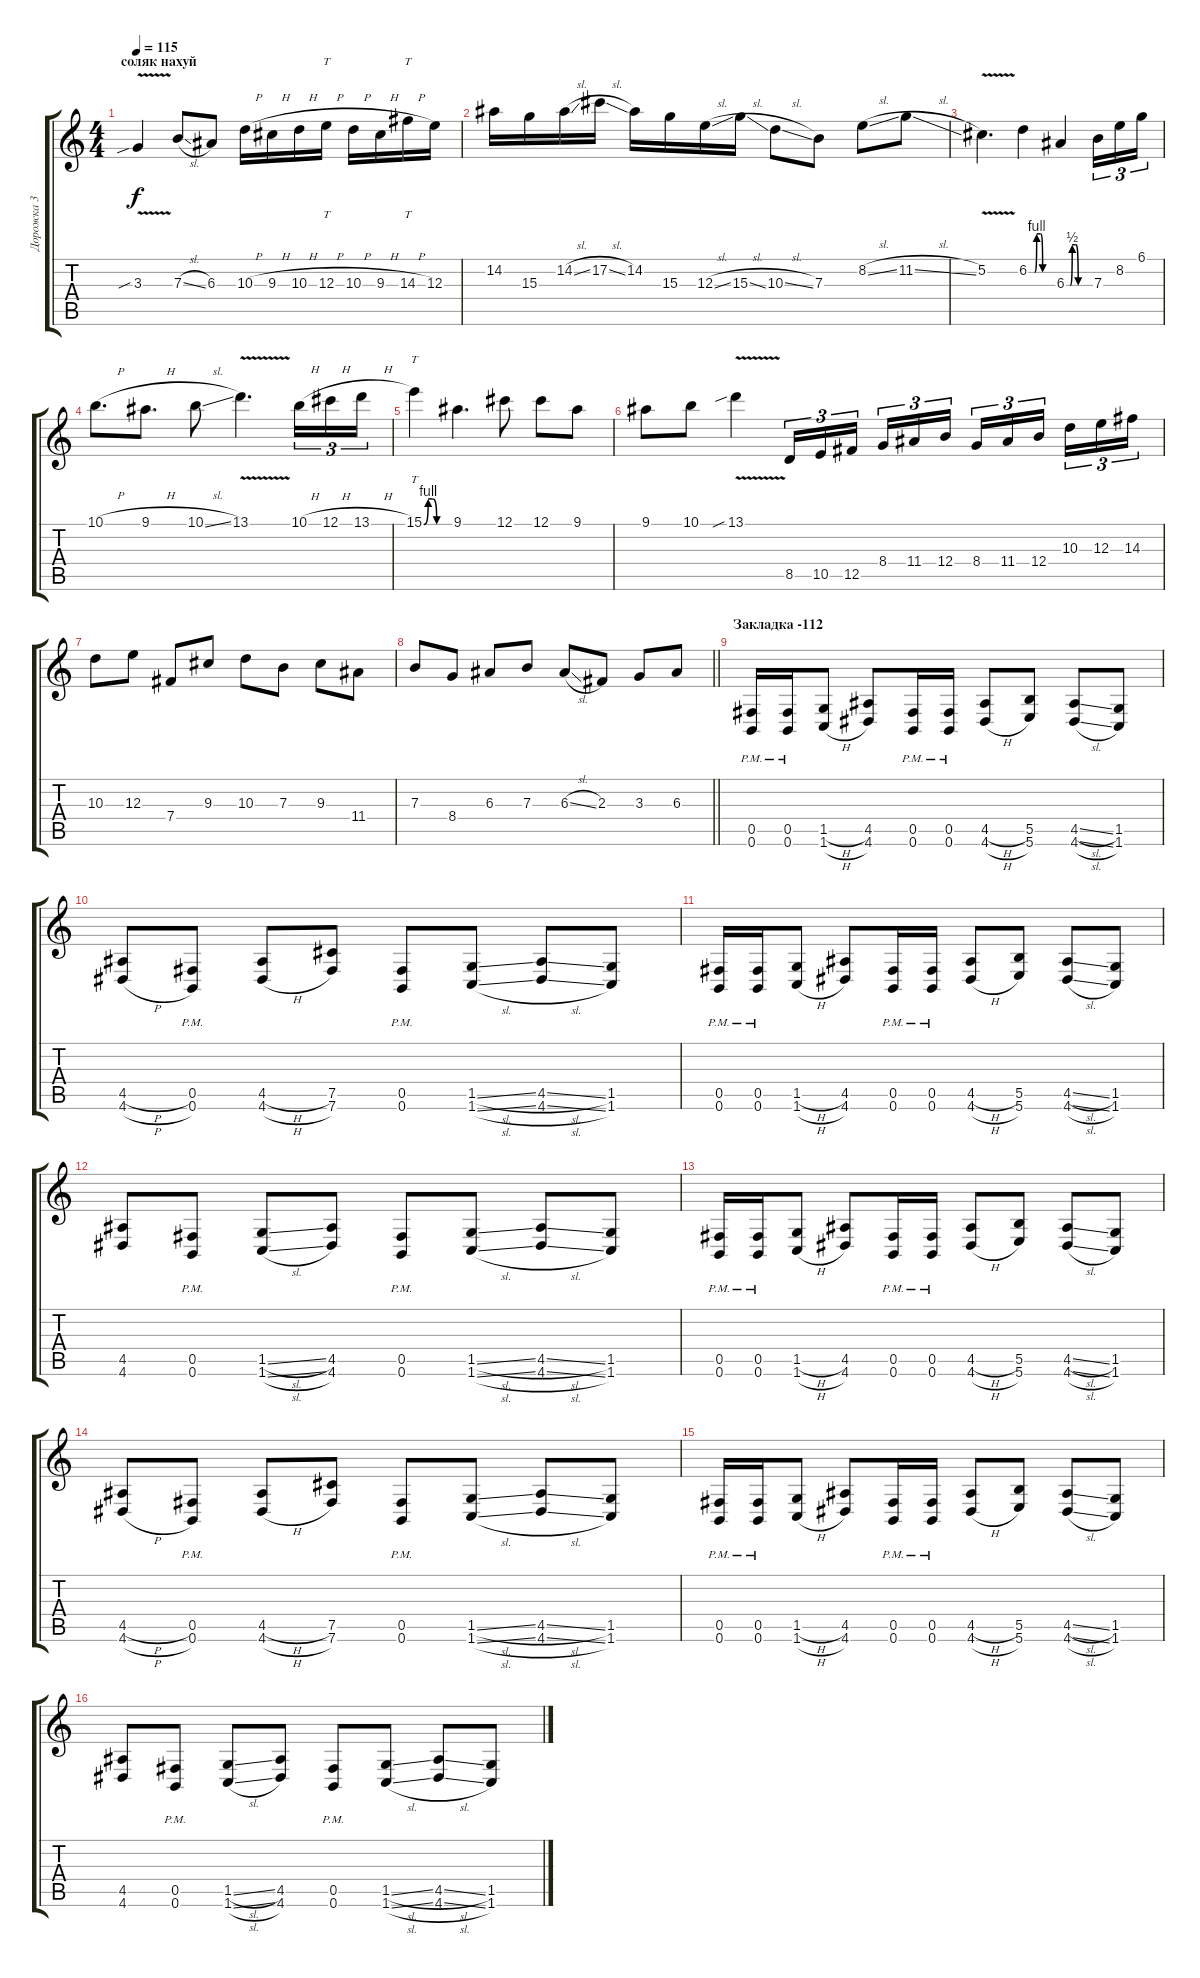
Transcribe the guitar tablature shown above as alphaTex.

\track ("Дорожка 3" "Дорожка 3") {instrument distortionguitar}
\staff {score tabs}
\tuning (Db4 Ab3 E3 B2 Gb2 B1) {hide}
\ts (4 4)
\section ("" "соляк нахуй")
\tempo 115
\clef g2
\ks c
3.3{v sib}.4{dy f} 7.3{sl}.8 6.3.8 10.3{h}.16 9.3{h}.16 10.3{h}.16 12.3{h}.16{tt} 10.3{h}.16 9.3{h}.16 14.3{h}.16{tt} 12.3.16 |
14.2.16 15.3.16 14.2{sl}.16 17.2{sl}.16 14.2.16 15.3.16 12.3{sl}.16 15.3{sl}.16 10.3{sl}.8 7.3.8 8.2{sl}.8 11.2{sl}.8 |
5.2{v}.4{d} 6.2{be (custom 0 0 15 0 20 4 30 4 35 0 60 0)}.4 6.3{be (custom 0 0 10 0 15 2 20 2 24 2 30 0 60 0)}.4 7.3.16{tu (3 2)} 8.2.16{tu (3 2)} 6.1.16{tu (3 2)} |
10.1{h}.8{d} 9.1{h}.8{d} 10.1{sl}.8 13.1{v}.4{d} 10.1{h}.16{tu (3 2)} 12.1{h}.16{tu (3 2)} 13.1{h}.16{tu (3 2)} |
15.1{be (custom 0 0 10 4 20 4 30 0 60 0)}.4{tt} 9.1.4{d} 12.1.8 12.1.8 9.1.8 |
9.1.8 10.1.8 13.1{v sib}.4 8.5.16{tu (3 2)} 10.5.16{tu (3 2)} 12.5.16{tu (3 2) beam splitsecondary} 8.4.16{tu (3 2)} 11.4.16{tu (3 2)} 12.4.16{tu (3 2)} 8.4.16{tu (3 2)} 11.4.16{tu (3 2)} 12.4.16{tu (3 2) beam splitsecondary} 10.3.16{tu (3 2)} 12.3.16{tu (3 2)} 14.3.16{tu (3 2)} |
10.3.8 12.3.8 7.4.8 9.3.8 10.3.8 7.3.8 9.3.8 11.4.8 |
\barLineRight lightlight
7.3.8 8.4.8 6.3.8 7.3.8 6.3{sl}.8 2.3.8 3.3.8 6.3.8 |
\section ("" "Закладка -112")
(0.5{pm} 0.6{pm}).16 (0.5{pm} 0.6{pm}).16 (1.5{h} 1.6{h}).8 (4.5 4.6).8 (0.5{pm} 0.6{pm}).16 (0.5{pm} 0.6{pm}).16 (4.5{h} 4.6{h}).8 (5.5 5.6).8 (4.5{sl} 4.6{sl}).8 (1.5 1.6).8 |
(4.5{h} 4.6{h}).8 (0.5{pm} 0.6{pm}).8 (4.5{h} 4.6{h}).8 (7.5 7.6).8 (0.5{pm} 0.6{pm}).8 (1.5{sl} 1.6{sl}).8 (4.5{sl} 4.6{sl}).8 (1.5 1.6).8 |
(0.5{pm} 0.6{pm}).16 (0.5{pm} 0.6{pm}).16 (1.5{h} 1.6{h}).8 (4.5 4.6).8 (0.5{pm} 0.6{pm}).16 (0.5{pm} 0.6{pm}).16 (4.5{h} 4.6{h}).8 (5.5 5.6).8 (4.5{sl} 4.6{sl}).8 (1.5 1.6).8 |
(4.5 4.6).8 (0.5{pm} 0.6{pm}).8 (1.5{sl} 1.6{sl}).8 (4.5 4.6).8 (0.5{pm} 0.6{pm}).8 (1.5{sl} 1.6{sl}).8 (4.5{sl} 4.6{sl}).8 (1.5 1.6).8 |
(0.5{pm} 0.6{pm}).16 (0.5{pm} 0.6{pm}).16 (1.5{h} 1.6{h}).8 (4.5 4.6).8 (0.5{pm} 0.6{pm}).16 (0.5{pm} 0.6{pm}).16 (4.5{h} 4.6{h}).8 (5.5 5.6).8 (4.5{sl} 4.6{sl}).8 (1.5 1.6).8 |
(4.5{h} 4.6{h}).8 (0.5{pm} 0.6{pm}).8 (4.5{h} 4.6{h}).8 (7.5 7.6).8 (0.5{pm} 0.6{pm}).8 (1.5{sl} 1.6{sl}).8 (4.5{sl} 4.6{sl}).8 (1.5 1.6).8 |
(0.5{pm} 0.6{pm}).16 (0.5{pm} 0.6{pm}).16 (1.5{h} 1.6{h}).8 (4.5 4.6).8 (0.5{pm} 0.6{pm}).16 (0.5{pm} 0.6{pm}).16 (4.5{h} 4.6{h}).8 (5.5 5.6).8 (4.5{sl} 4.6{sl}).8 (1.5 1.6).8 |
(4.5 4.6).8 (0.5{pm} 0.6{pm}).8 (1.5{sl} 1.6{sl}).8 (4.5 4.6).8 (0.5{pm} 0.6{pm}).8 (1.5{sl} 1.6{sl}).8 (4.5{sl} 4.6{sl}).8 (1.5 1.6).8
